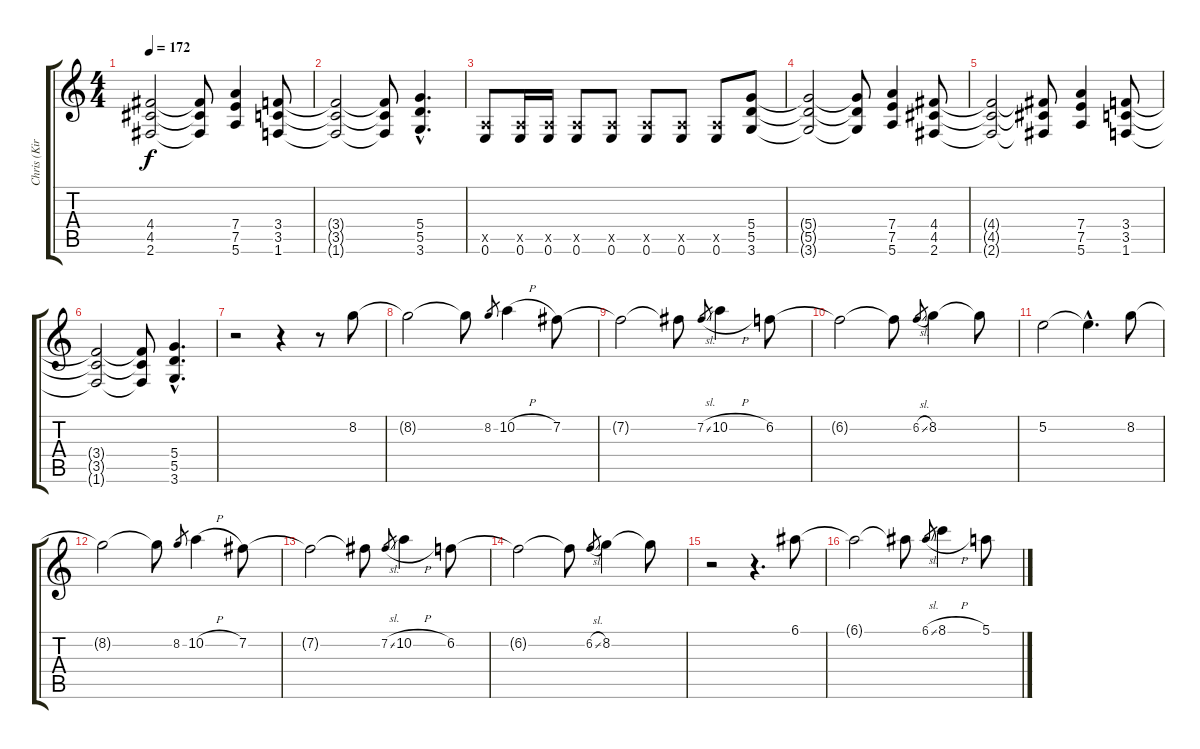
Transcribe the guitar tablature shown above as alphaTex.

\track ("Chris (Kirks Guitar's)" "Chris (Kir") {instrument overdrivenguitar}
\staff {score tabs}
\tuning (E4 B3 G3 D3 A2 E2) {hide}
\ts (4 4)
\tempo 172
\clef g2
\ks c
(4.4{t} 4.5{t} 2.6{t}).2{dy f} (4.4{t} 4.5{t} 2.6{t}).8 (7.4 7.5 5.6).4 (3.4 3.5 1.6).8 |
(3.4{t} 3.5{t} 1.6{t}).2 (3.4{t} 3.5{t} 1.6{t}).8 (5.4{hac} 5.5{hac} 3.6{hac}).4{d} |
(0.5{x} 0.6).8 (0.5{x} 0.6).16 (0.5{x} 0.6).16 (0.5{x} 0.6).8 (0.5{x} 0.6).8 (0.5{x} 0.6).8 (0.5{x} 0.6).8 (0.5{x} 0.6).8 (5.4 5.5 3.6).8 |
(5.4{t} 5.5{t} 3.6{t}).2 (5.4{t} 5.5{t} 3.6{t}).8 (7.4 7.5 5.6).4 (4.4 4.5 2.6).8 |
(4.4{t} 4.5{t} 2.6{t}).2 (4.4{t} 4.5{t} 2.6{t}).8 (7.4 7.5 5.6).4 (3.4 3.5 1.6).8 |
(3.4{t} 3.5{t} 1.6{t}).2 (3.4{t} 3.5{t} 1.6{t}).8 (5.4{hac} 5.5{hac} 3.6{hac}).4{d} |
r.2{volume 16 instrument distortionguitar} r.4 r.8 8.2.8 |
8.2{t}.2 8.2{t}.8 8.2.8{gr} 10.2{h}.4 7.2.8 |
7.2{t}.2 7.2{t}.8 7.2{sl}.8{gr} 10.2{h}.4 6.2.8 |
6.2{t}.2 6.2{t}.8 6.2{sl}.8{gr} 8.2.4 8.2{t}.8 |
5.2.2 5.2{hac t}.4{d} 8.2.8 |
8.2{t}.2 8.2{t}.8 8.2.8{gr} 10.2{h}.4 7.2.8 |
7.2{t}.2 7.2{t}.8 7.2{sl}.8{gr} 10.2{h}.4 6.2.8 |
6.2{t}.2 6.2{t}.8 6.2{sl}.8{gr} 8.2.4 8.2{t}.8 |
r.2 r.4{d} 6.1.8 |
6.1{t}.2 6.1{t}.8 6.1{sl}.8{gr} 8.1{h}.4 5.1.8
